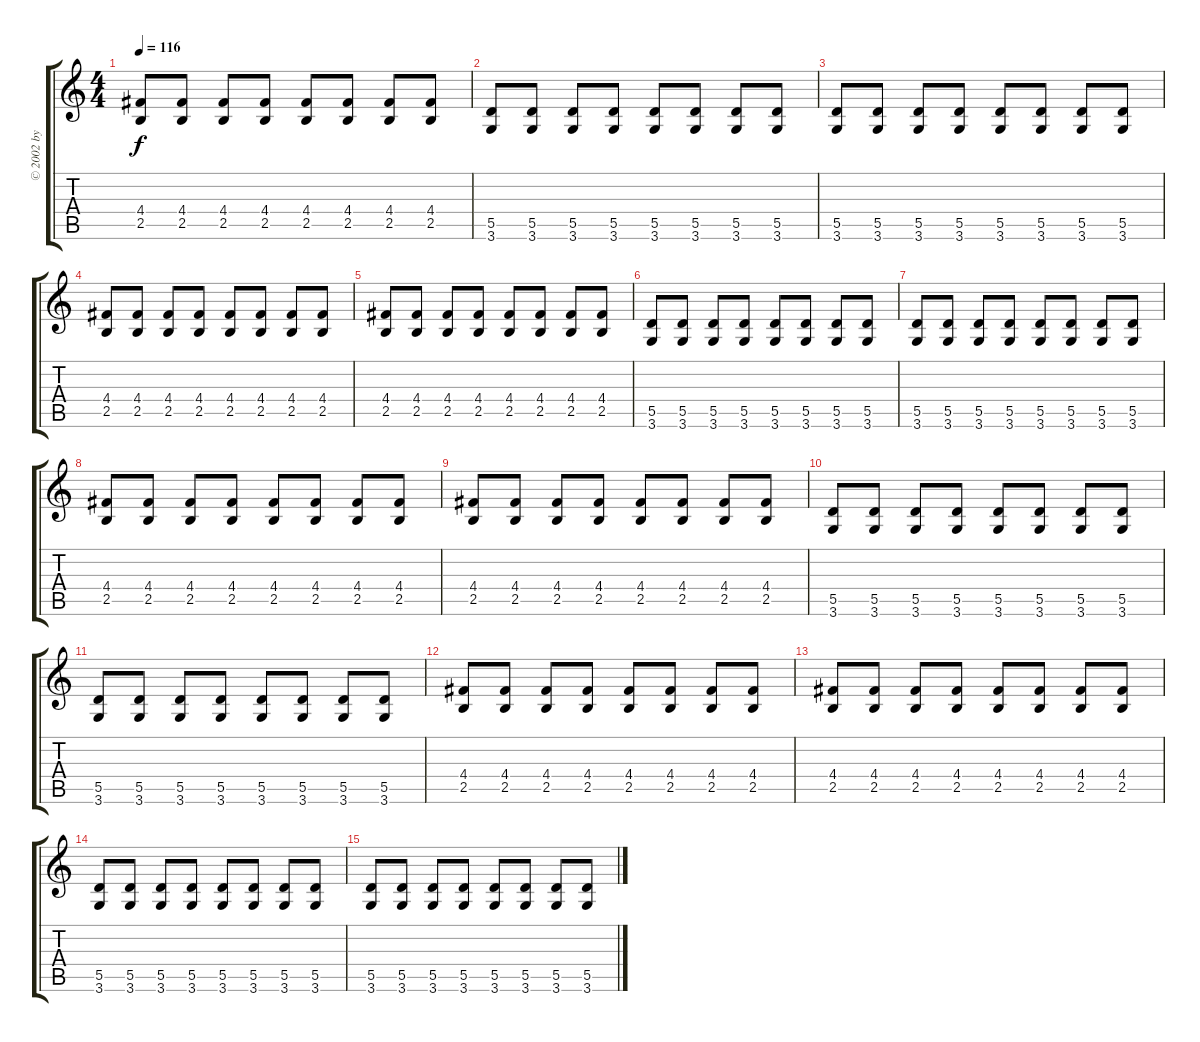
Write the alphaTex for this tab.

\track ("© 2002 by John Taylor" "© 2002 by ") {instrument electricguitarmuted}
\staff {score tabs}
\tuning (E4 B3 G3 D3 A2 E2) {hide}
\ts (4 4)
\tempo 116
\clef g2
\ks c
(4.4 2.5).8{dy f} (4.4 2.5).8 (4.4 2.5).8 (4.4 2.5).8 (4.4 2.5).8 (4.4 2.5).8 (4.4 2.5).8 (4.4 2.5).8 |
(5.5 3.6).8 (5.5 3.6).8 (5.5 3.6).8 (5.5 3.6).8 (5.5 3.6).8 (5.5 3.6).8 (5.5 3.6).8 (5.5 3.6).8 |
(5.5 3.6).8 (5.5 3.6).8 (5.5 3.6).8 (5.5 3.6).8 (5.5 3.6).8 (5.5 3.6).8 (5.5 3.6).8 (5.5 3.6).8 |
(4.4 2.5).8 (4.4 2.5).8 (4.4 2.5).8 (4.4 2.5).8 (4.4 2.5).8 (4.4 2.5).8 (4.4 2.5).8 (4.4 2.5).8 |
(4.4 2.5).8 (4.4 2.5).8 (4.4 2.5).8 (4.4 2.5).8 (4.4 2.5).8 (4.4 2.5).8 (4.4 2.5).8 (4.4 2.5).8 |
(5.5 3.6).8 (5.5 3.6).8 (5.5 3.6).8 (5.5 3.6).8 (5.5 3.6).8 (5.5 3.6).8 (5.5 3.6).8 (5.5 3.6).8 |
(5.5 3.6).8 (5.5 3.6).8 (5.5 3.6).8 (5.5 3.6).8 (5.5 3.6).8 (5.5 3.6).8 (5.5 3.6).8 (5.5 3.6).8 |
(4.4 2.5).8{volume 11} (4.4 2.5).8 (4.4 2.5).8 (4.4 2.5).8 (4.4 2.5).8 (4.4 2.5).8 (4.4 2.5).8 (4.4 2.5).8 |
(4.4 2.5).8{volume 10} (4.4 2.5).8 (4.4 2.5).8 (4.4 2.5).8 (4.4 2.5).8 (4.4 2.5).8 (4.4 2.5).8 (4.4 2.5).8 |
(5.5 3.6).8{volume 8} (5.5 3.6).8 (5.5 3.6).8 (5.5 3.6).8 (5.5 3.6).8 (5.5 3.6).8 (5.5 3.6).8 (5.5 3.6).8 |
(5.5 3.6).8{volume 6} (5.5 3.6).8 (5.5 3.6).8 (5.5 3.6).8 (5.5 3.6).8 (5.5 3.6).8 (5.5 3.6).8 (5.5 3.6).8 |
(4.4 2.5).8{volume 5} (4.4 2.5).8 (4.4 2.5).8 (4.4 2.5).8 (4.4 2.5).8 (4.4 2.5).8 (4.4 2.5).8 (4.4 2.5).8 |
(4.4 2.5).8{volume 3} (4.4 2.5).8 (4.4 2.5).8 (4.4 2.5).8 (4.4 2.5).8 (4.4 2.5).8 (4.4 2.5).8 (4.4 2.5).8 |
(5.5 3.6).8{volume 2} (5.5 3.6).8 (5.5 3.6).8 (5.5 3.6).8 (5.5 3.6).8 (5.5 3.6).8 (5.5 3.6).8 (5.5 3.6).8 |
(5.5 3.6).8 (5.5 3.6).8 (5.5 3.6).8 (5.5 3.6).8 (5.5 3.6).8 (5.5 3.6).8 (5.5 3.6).8 (5.5 3.6).8
